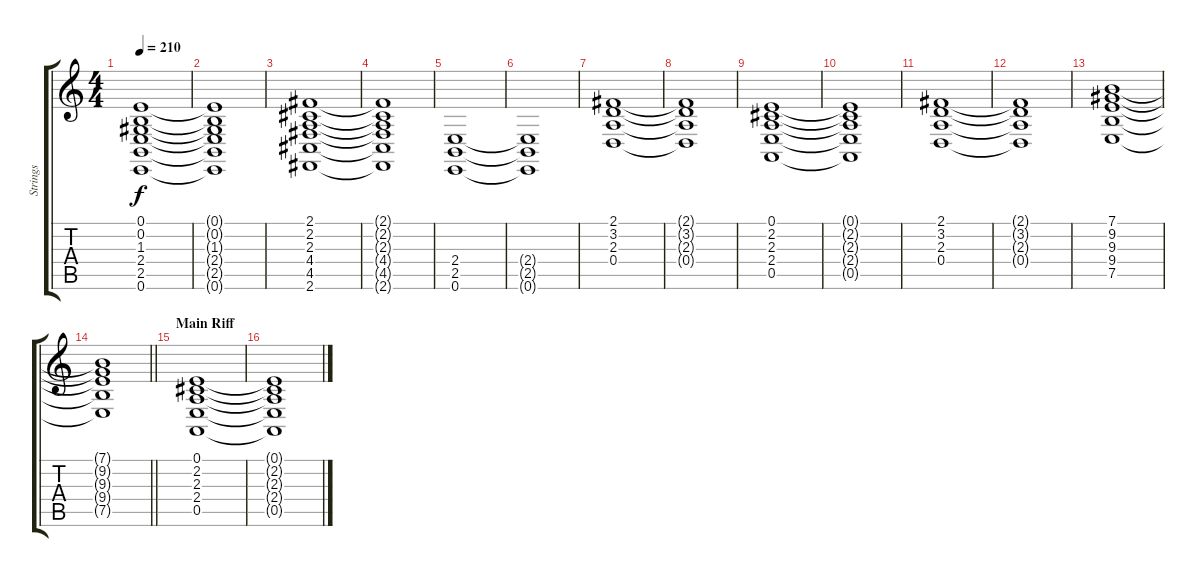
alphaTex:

\track ("Strings" "Strings") {instrument stringensemble1}
\staff {score tabs}
\tuning (E4 B3 G3 D3 A2 E2) {hide}
\ts (4 4)
\tempo 210
\clef g2
\ks c
(0.1 0.2 1.3 2.4 2.5 0.6).1{dy f} |
(0.1{t} 0.2{t} 1.3{t} 2.4{t} 2.5{t} 0.6{t}).1 |
(2.1 2.2 2.3 4.4 4.5 2.6).1 |
(2.1{t} 2.2{t} 2.3{t} 4.4{t} 4.5{t} 2.6{t}).1 |
(2.4 2.5 0.6).1 |
(2.4{t} 2.5{t} 0.6{t}).1 |
(2.1 3.2 2.3 0.4).1 |
(2.1{t} 3.2{t} 2.3{t} 0.4{t}).1 |
(0.1 2.2 2.3 2.4 0.5).1 |
(0.1{t} 2.2{t} 2.3{t} 2.4{t} 0.5{t}).1 |
(2.1 3.2 2.3 0.4).1 |
(2.1{t} 3.2{t} 2.3{t} 0.4{t}).1 |
(7.1 9.2 9.3 9.4 7.5).1 |
\barLineRight lightlight
(7.1{t} 9.2{t} 9.3{t} 9.4{t} 7.5{t}).1 |
\section ("" "Main Riff")
(0.1 2.2 2.3 2.4 0.5).1 |
(0.1{t} 2.2{t} 2.3{t} 2.4{t} 0.5{t}).1
